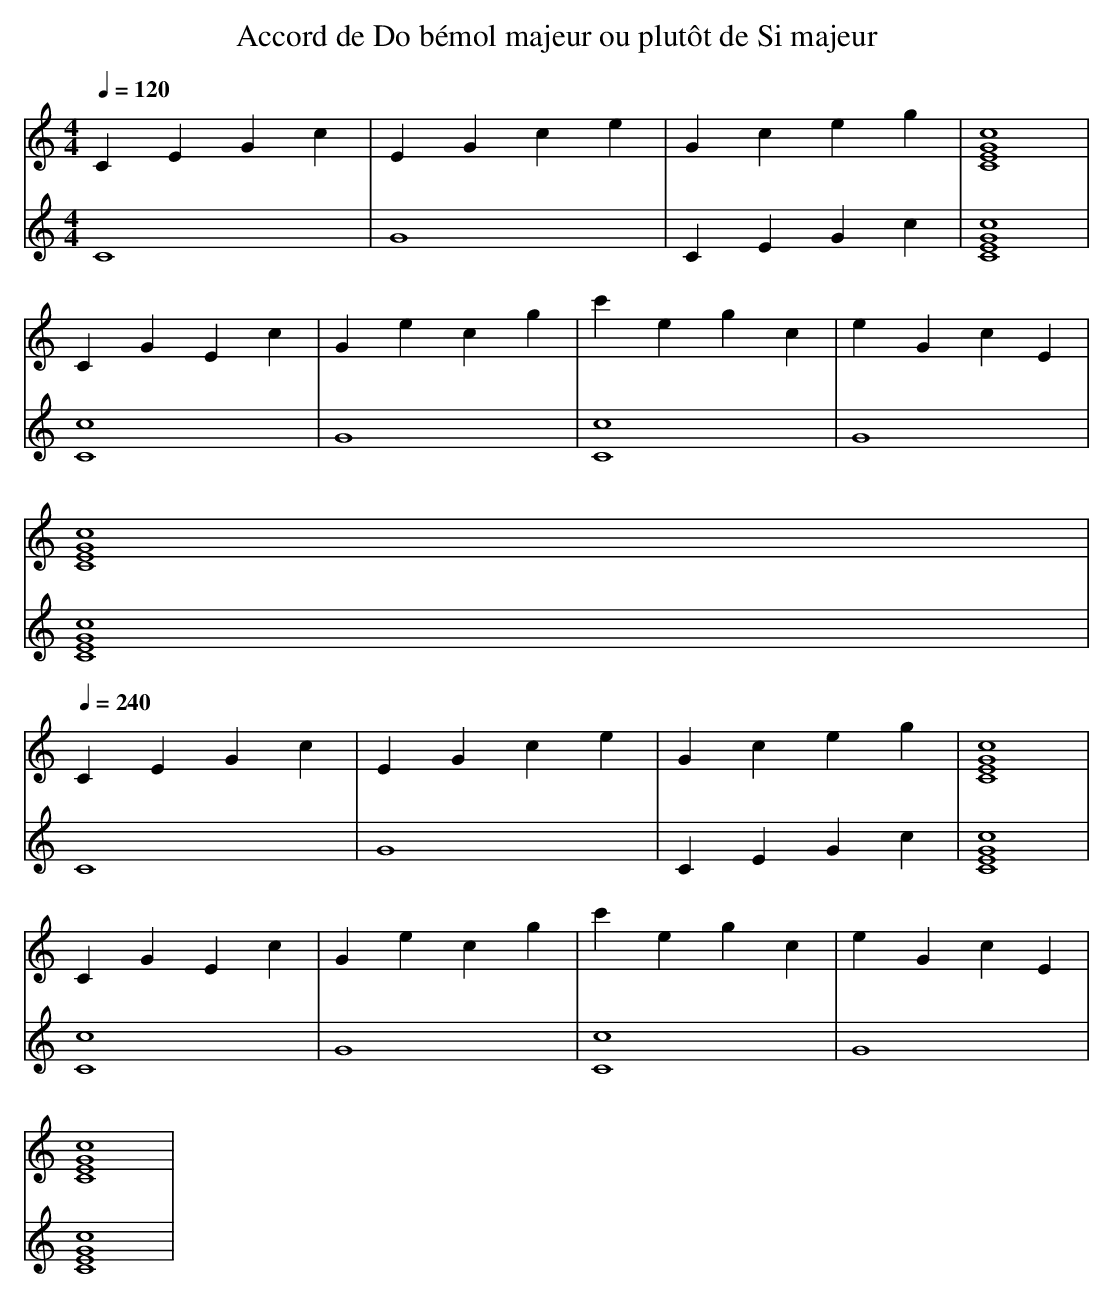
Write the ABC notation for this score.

X:1
T:Accord de Do bémol majeur ou plutôt de Si majeur
M: 4/4
L: 1/4
Q:1/4=120
K:C
V:1
C E G c | E G c e | G c e g | [C4 E4 G4 c4] |
C G E c | G e c g | c' e g c | e G c E |
[C4 E4 G4 c4] |
Q:1/4=240
C E G c | E G c e | G c e g | [C4 E4 G4 c4] |
C G E c | G e c g | c' e g c | e G c E |
[C4 E4 G4 c4] |
V:2
C4 | G4 | C E G c | [C4 E4 G4 c4] |
[C4 c4] | G4 | [C4 c4] | G4 |
[C4 E4 G4 c4] |
Q:1/4=240
C4 | G4 | C E G c | [C4 E4 G4 c4] |
[C4 c4] | G4 | [C4 c4] | G4 |
[C4 E4 G4 c4] |
